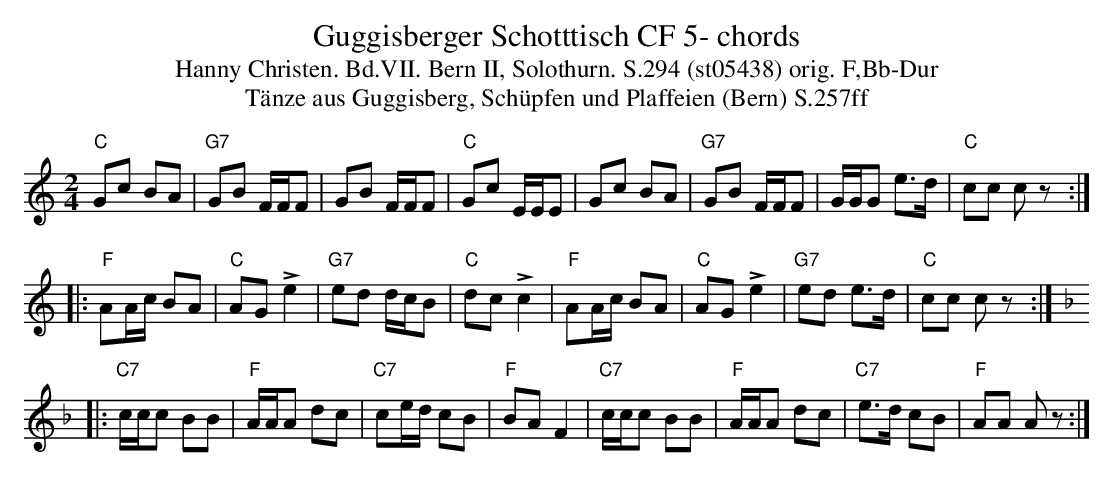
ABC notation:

X:1
T:Guggisberger Schotttisch CF 5- chords
T:Hanny Christen. Bd.VII. Bern II, Solothurn. S.294 (st05438) orig. F,Bb-Dur
T:T\"anze aus Guggisberg, Sch\"upfen und Plaffeien (Bern) S.257ff
M:2/4
L:1/8
K:Cmaj%%MIDI gchordon
"C"Gc BA | "G7"GB F/2F/2F | GB F/2F/2F | "C"Gc E/2E/2E | Gc BA | "G7"GB F/2F/2F | G/2G/2G e>d | "C"cc cz ::
"F"AA/2c/2 BA | "C"AG !>!e2 | "G7"ed d/2c/2B | "C"dc !>!c2 | "F"AA/2c/2 BA | "C"AG !>!e2 | "G7"ed e>d | "C"cc cz :: [K:Fmaj]
"C7"c/2c/2c BB | "F"A/2A/2A dc | "C7"ce/2d/2 cB | "F"BAF2 | "C7"c/2c/2c BB | "F"A/2A/2A dc | "C7"e>d cB | "F"AA Az :|
